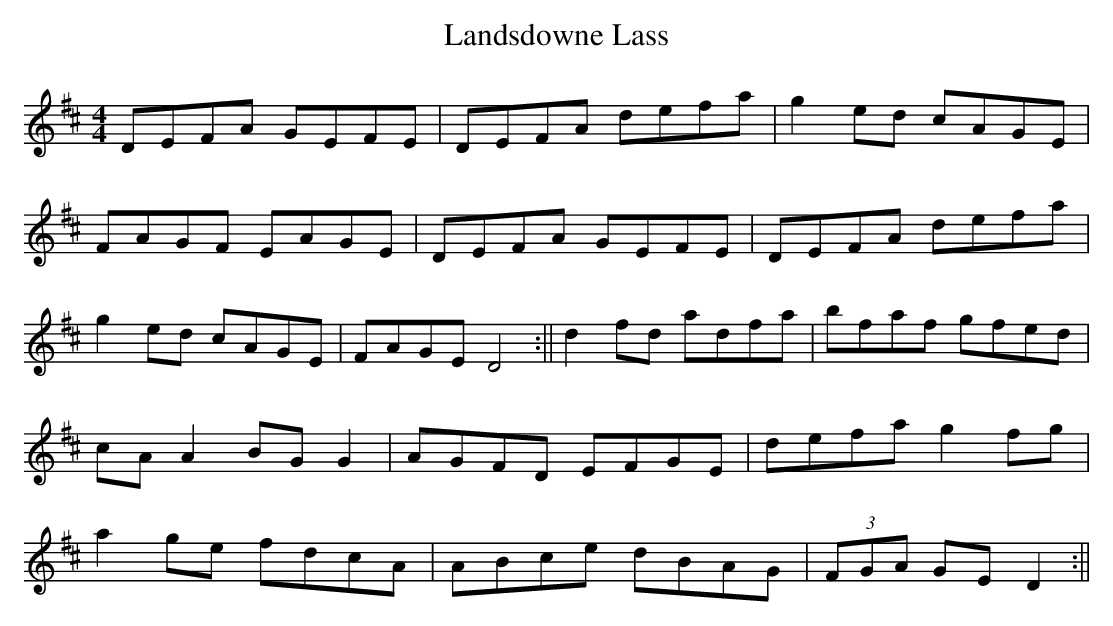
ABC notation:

X:1
T:Landsdowne Lass
M:4/4
L:1/8
K:D
DEFA GEFE|DEFA defa|g2ed cAGE|FAGF EAGE|\
DEFA GEFE|DEFA defa|g2ed cAGE|FAGE D4:||\
d2fd adfa|bfaf gfed|cAA2 BGG2|AGFD EFGE|\
defa g2fg|a2ge fdcA|ABce dBAG|(3FGA GED2:||
